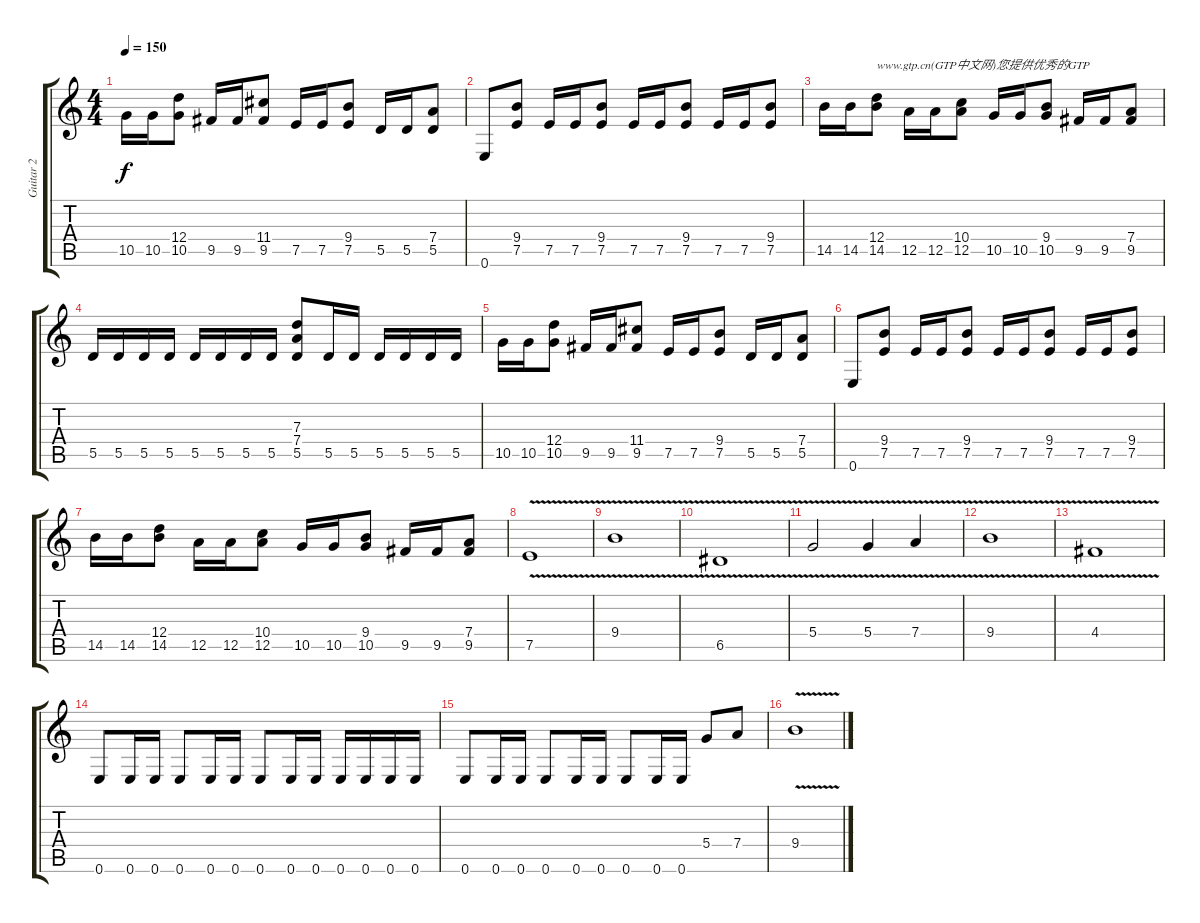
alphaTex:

\track ("Guitar 2" "Guitar 2") {instrument overdrivenguitar}
\staff {score tabs}
\tuning (E4 B3 G3 D3 A2 E2) {hide}
\ts (4 4)
\tempo 150
\clef g2
\ks c
10.5.16{dy f} 10.5.16 (12.4 10.5).8 9.5.16 9.5.16 (11.4 9.5).8 7.5.16 7.5.16 (9.4 7.5).8 5.5.16 5.5.16 (7.4 5.5).8 |
0.6.8 (9.4 7.5).8 7.5.16 7.5.16 (9.4 7.5).8 7.5.16 7.5.16 (9.4 7.5).8 7.5.16 7.5.16 (9.4 7.5).8 |
14.5.16 14.5.16 (12.4 14.5).8{txt "www.gtp.cn(GTP中文网)您提供优秀的GTP"} 12.5.16 12.5.16 (10.4 12.5).8 10.5.16 10.5.16 (9.4 10.5).8 9.5.16 9.5.16 (7.4 9.5).8 |
5.5.16 5.5.16 5.5.16 5.5.16 5.5.16 5.5.16 5.5.16 5.5.16 (7.3 7.4 5.5).8 5.5.16 5.5.16 5.5.16 5.5.16 5.5.16 5.5.16 |
10.5.16 10.5.16 (12.4 10.5).8 9.5.16 9.5.16 (11.4 9.5).8 7.5.16 7.5.16 (9.4 7.5).8 5.5.16 5.5.16 (7.4 5.5).8 |
0.6.8 (9.4 7.5).8 7.5.16 7.5.16 (9.4 7.5).8 7.5.16 7.5.16 (9.4 7.5).8 7.5.16 7.5.16 (9.4 7.5).8 |
14.5.16 14.5.16 (12.4 14.5).8 12.5.16 12.5.16 (10.4 12.5).8 10.5.16 10.5.16 (9.4 10.5).8 9.5.16 9.5.16 (7.4 9.5).8 |
7.5{v}.1 |
9.4{v}.1 |
6.5{v}.1 |
5.4{v}.2 5.4{v}.4 7.4{v}.4 |
9.4{v}.1 |
4.4{v}.1 |
0.6.8 0.6.16 0.6.16 0.6.8 0.6.16 0.6.16 0.6.8 0.6.16 0.6.16 0.6.16 0.6.16 0.6.16 0.6.16 |
0.6.8 0.6.16 0.6.16 0.6.8 0.6.16 0.6.16 0.6.8 0.6.16 0.6.16 5.4.8 7.4.8 |
9.4{v}.1
